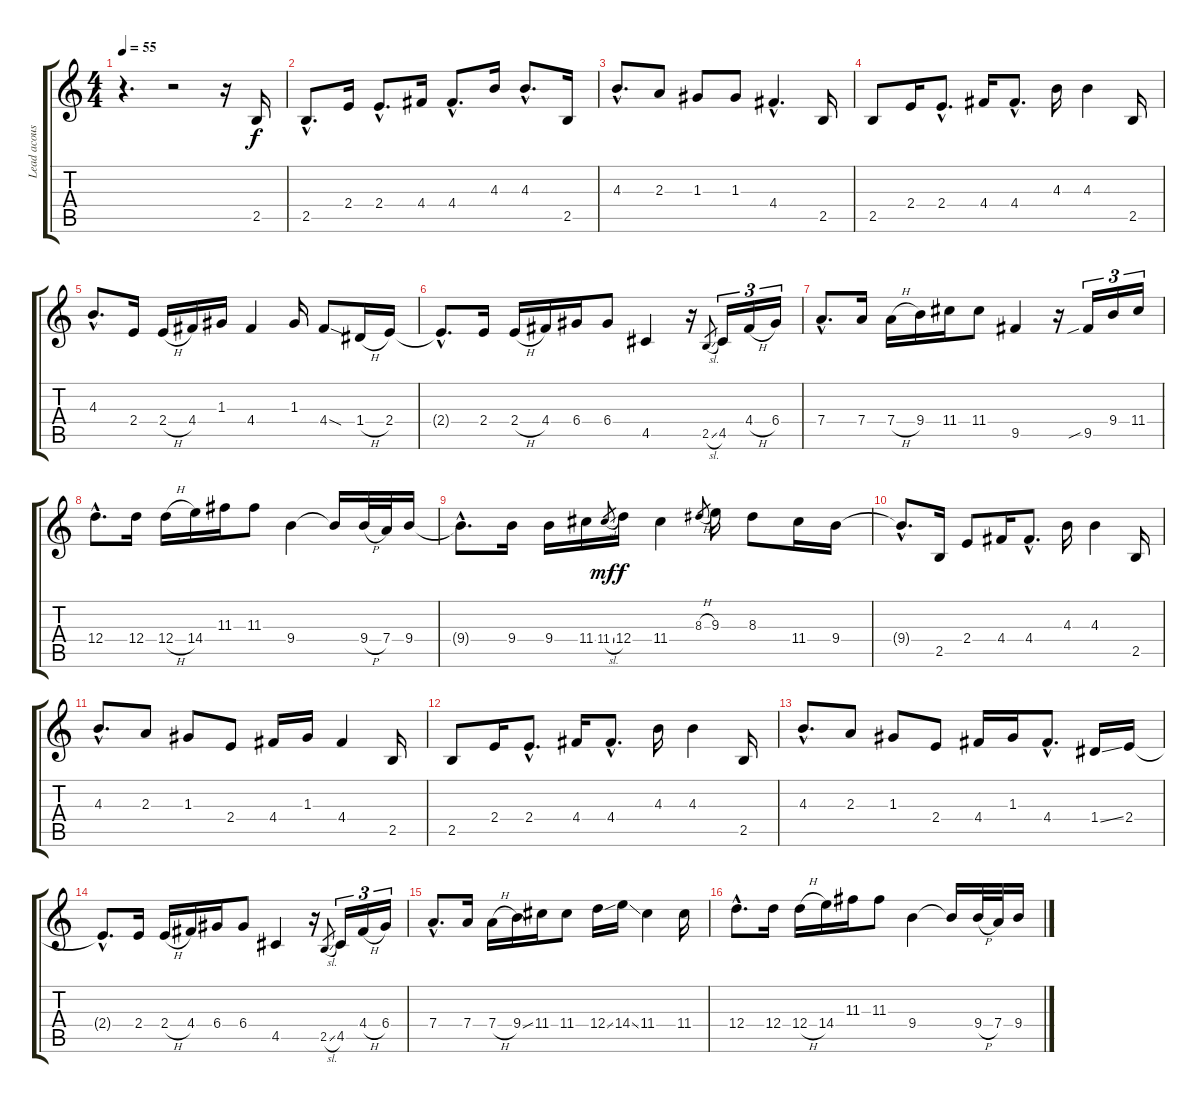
\track ("Lead acoustic" "Lead acous") {instrument acousticguitarnylon}
\staff {score tabs}
\tuning (E4 B3 G3 D3 A2 E2) {hide}
\ts (4 4)
\tempo 55
\clef g2
\ks c
r.4{d dy f instrument acousticguitarnylon} r.2 r.16 2.5.16 |
2.5{hac}.8{d} 2.4.16 2.4{hac}.8{d} 4.4.16 4.4{hac}.8{d} 4.3.16 4.3{hac}.8{d} 2.5.16 |
4.3{hac}.8{d} 2.3.8 1.3.8 1.3.8 4.4{hac}.4{d} 2.5.16 |
2.5.8 2.4.16 2.4{hac}.8{d} 4.4.16 4.4{hac}.8{d} 4.3.16 4.3.4 2.5.16 |
4.3{hac}.8{d} 2.4.16 2.4{h}.16 4.4.16 1.3.16 4.4.4 1.3.16 4.4{sod}.8 1.4{h}.16 2.4.16 |
2.4{hac t}.8{d} 2.4.16 2.4{h}.16 4.4.16 6.4.16 6.4.8 4.5.4 r.16 2.5{sl}.8{gr} 4.5.16{tu (3 2)} 4.4{h}.16{tu (3 2)} 6.4.16{tu (3 2)} |
7.4{hac}.8{d} 7.4.16 7.4{h}.16 9.4.16 11.4.16 11.4.8 9.5.4 r.16 9.5{sib}.16{tu (3 2)} 9.4.16{tu (3 2)} 11.4.16{tu (3 2)} |
12.4{hac}.8{d} 12.4.16 12.4{h}.16 14.4.16 11.3.16 11.3.8 9.4.4 9.4{t}.16 9.4{h}.32 7.4.32 9.4.16 |
9.4{hac t}.8{d} 9.4.16 9.4.16 11.4.16 11.4{sl}.8{gr dy mf} 12.4.16{dy f} 11.4.4 8.3{h}.8{gr} 9.3.16 8.3.8 11.4.16 9.4.16 |
9.4{hac t}.8{d} 2.5.16 2.4.8 4.4.16 4.4{hac}.8{d} 4.3.16 4.3.4 2.5.16 |
4.3{hac}.8{d} 2.3.8 1.3.8 2.4.8 4.4.16 1.3.16 4.4.4 2.5.16 |
2.5.8 2.4.16 2.4{hac}.8{d} 4.4.16 4.4{hac}.8{d} 4.3.16 4.3.4 2.5.16 |
4.3{hac}.8{d} 2.3.8 1.3.8 2.4.8 4.4.16 1.3.16 4.4{hac}.8{d} 1.4{ss}.16 2.4.16 |
2.4{hac t}.8{d} 2.4.16 2.4{h}.16 4.4.16 6.4.16 6.4.8 4.5.4 r.16 2.5{sl}.8{gr} 4.5.16{tu (3 2)} 4.4{h}.16{tu (3 2)} 6.4.16{tu (3 2)} |
7.4{hac}.8{d} 7.4.16 7.4{h}.16 9.4{ss}.16 11.4.16 11.4.8 12.4{ss}.16 14.4{ss}.16 11.4.4 11.4.16 |
12.4{hac}.8{d} 12.4.16 12.4{h}.16 14.4.16 11.3.16 11.3.8 9.4.4 9.4{t}.16 9.4{h}.32 7.4.32 9.4.16
